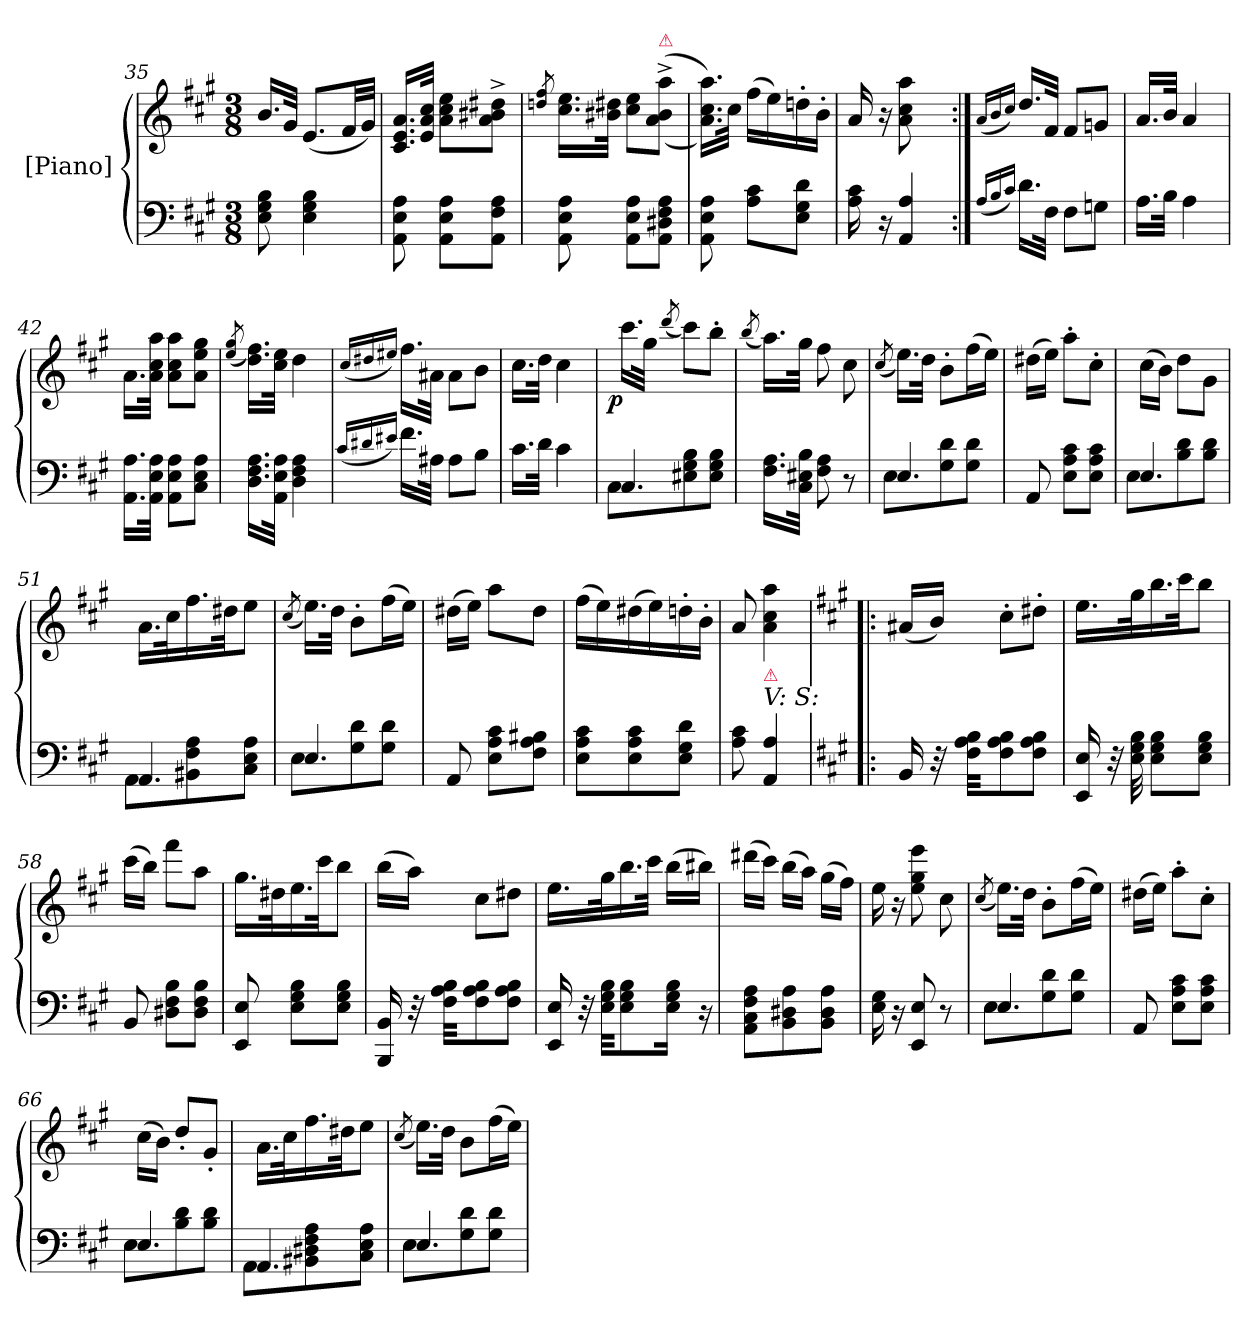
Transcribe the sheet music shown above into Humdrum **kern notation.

**kern	**kern	**dynam
*part2	*part1	*part1
*staff2	*staff1	*staff1
*I"[Piano]	*I"[Piano]	*
*clefF4	*clefG2	*
*k[f#c#g#]	*k[f#c#g#]	*
*M3/8	*M3/8	*
=35	=35	=35
8E\ 8G#\ 8B\	16.b/LL	.
.	32g#/JJk	.
4E\ 4G#\ 4B\	(<8.e/L	.
.	32f#/LL	.
.	32g#/JJJ)	.
=36	=36	=36
8AA\ 8E\ 8A\	16.c#/ 16.e/ 16.a/LL	.
.	32e/ 32a/ 32cc#/JJk	.
8AA\ 8E\ 8A\L	8a\ 8cc#\ 8ee\L	.
8AA\ 8F#\ 8A\J	8a^<\ 8b#X^<\ 8dd#X^<\J	.
=37	=37	=37
.	8qddn/ 8qff#/	.
8AA\ 8E\ 8A\	16.cc#\ 16.ee\LL	.
.	32b#X\ 32dd#X\JJk	.
8AA\ 8E\ 8A\L	8cc#\ 8ee\L	.
!	!LO:TX:a:color=crimson:t=⚠	!
8AA\ 8D#X\ 8F#\ 8A\J	(>(<8a^<\ 8b#^<\ 8aa^<\J	.
=38	=38	=38
8AA\ 8E\ 8A\	16.a\ 16.cc#\ 16.aa\LL))	.
.	32cc#\JJk	.
8A\ 8c#\L	(16ff#\LL	.
.	16ee\)	.
8E\ 8G#\ 8d\J	16ddn'>\	.
.	16b'>\JJ	.
=39	=39	=39
16A\ 16c#\	16a/	.
16r	16r	.
4AA/ 4A/	8a\ 8cc#\ 8aa\	.
.	8ryy	.
=40:|!	=40:|!	=40:|!
(<16qqA/LL	(<16qqa/LL	.
16qqB/	16qqb/	.
16qqc#/JJ)	16qqcc#/JJ)	.
16.d\LL	16.dd/LL	.
32F#\JJk	32f#/JJk	.
8F#\L	8f#/L	.
8Gn\J	8gn/J	.
=41	=41	=41
16.A\LL	16.a/LL	.
32B\JJk	32b/JJk	.
4A\	4a/	.
=42	=42	=42
16.AA\ 16.A\LL	16.a\LL	.
32AA\ 32E\ 32A\JJk	32a\ 32cc#\ 32aa\JJk	.
8AA\ 8E\ 8A\L	8a\ 8cc#\ 8aa\L	.
8C#\ 8E\ 8A\J	8a\ 8ee\ 8gg#\J	.
=43	=43	=43
.	(<8qee/ 8qgg#/	.
16.D\ 16.F#\ 16.A\LL	16.dd\ 16.ff#\LL)	.
32AA\ 32E\ 32A\JJk	32cc#\ 32ee\JJk	.
4D\ 4F#\ 4A\	4dd\	.
=44	=44	=44
(<16qqc#/LL	(<16qqcc#/LL	.
16qqd#X/	16qqdd#X/	.
16qqe#X/JJ)	16qqee#X/JJ)	.
16.f#\LL	16.ff#\LL	.
32A#X\JJk	32a#X\JJk	.
8A#\L	8a#\L	.
8B\J	8b\J	.
=45	=45	=45
16.c#\LL	16.cc#\LL	.
32d\JJk	32dd\JJk	.
4c#\	4cc#\	.
=46	=46	=46
*^	*	*
!	!	!	!LO:DY:b:rj
4.C#/	8C#\L	16.ccc#\LL	p
.	.	32gg#\JJk	.
.	.	(<8qddd/	.
.	8E#X\ 8G#\ 8B\	8ccc#\L)	.
.	8E#\ 8G#\ 8B\J	8bb'>\J	.
*v	*v	*	*
=47	=47	=47
.	(<8qbb/	.
16.F#\ 16.A\LL	16.aa\LL)	.
32C#\ 32E#X\ 32B\JJk	32gg#\JJk	.
8F#\ 8A\	8ff#\	.
8r	8cc#\	.
=48	=48	=48
.	(<8qcc#/	.
*^	*	*
4.E/	8E\L	16.ee\LL)	.
.	.	32dd\JJk	.
.	8G#\ 8d\	8b'>\L	.
.	8G#\ 8d\J	(>16ff#\L	.
.	.	16ee\JJ)	.
*v	*v	*	*
=49	=49	=49
8AA/	(>16dd#X\LL	.
.	16ee\JJ)	.
8E\ 8A\ 8c#\L	8aa'>\L	.
8E\ 8A\ 8c#\J	8cc#'>\J	.
=50	=50	=50
*^	*	*
4.E/	8E\L	(>16cc#\LL	.
.	.	16b\JJ)	.
.	8B\ 8d\	8dd\L	.
.	8B\ 8d\J	8g#\J	.
=51	=51	=51	=51
4.AA/	8AA\L	16.a\LL	.
.	.	32cc#\K	.
.	8BB#X\ 8F#\ 8A\	16.ff#\	.
.	.	32dd#X\JK	.
.	8C#\ 8E\ 8A\J	8ee\J	.
=52	=52	=52	=52
.	.	(<8qcc#/	.
4.E/	8E\L	16.ee\LL)	.
.	.	32dd\JJk	.
.	8G#\ 8d\	8b'>\L	.
.	8G#\ 8d\J	(>16ff#\L	.
.	.	16ee\JJ)	.
*v	*v	*	*
=53	=53	=53
8AA/	(>16dd#X\LL	.
.	16ee\JJ)	.
8E\ 8A\ 8c#\L	8aa\L	.
8F#\ 8A\ 8B#X\J	8dd#\J	.
=54	=54	=54
8E\ 8A\ 8c#\L	(>16ff#\LL	.
.	16ee\)	.
8E\ 8A\ 8c#\	(>16dd#X\	.
.	16ee\)	.
8E\ 8G#\ 8d\J	16ddn'>\	.
.	16b'>\JJ	.
=55	=55	=55
8A\ 8c#\	8a/	.
!	!LO:TX:b:color=crimson:t=⚠	!
!	!LO:TX:b:i:t=V&colon; S&colon;	!
4AA/ 4A/	4a\ 4cc#\ 4aa\	.
=56!|:	=56!|:	=56!|:
*k[f#c#g#]	*k[f#c#g#]	*
16BB/	(<16a#X/LL	.
32r	16b/JJ)	.
32F#\ 32A\ 32B\KKL	.	.
8F#\ 8A\ 8B\	8cc#'>\L	.
8F#\ 8A\ 8B\J	8dd#X'>\J	.
=57	=57	=57
16EE/ 16E/	16.ee\LL	.
32r	.	.
32E\ 32G#\ 32B\	32gg#\K	.
8E\ 8G#\ 8B\L	16.bb\	.
.	32ccc#\JK	.
8E\ 8G#\ 8B\J	8bb\J	.
=58	=58	=58
8BB/	(>16ccc#\LL	.
.	16bb\JJ)	.
8D#X\ 8F#\ 8B\L	8fff#\L	.
8D#\ 8F#\ 8B\J	8aa\J	.
=59	=59	=59
8EE/ 8E/	16.gg#\LL	.
.	32dd#X\K	.
8E\ 8G#\ 8B\L	16.ee\	.
.	32ccc#\JK	.
8E\ 8G#\ 8B\J	8bb\J	.
=60	=60	=60
16BBB/ 16BB/	(>16bb\LL	.
32r	16aa\JJ)	.
32F#\ 32A\ 32B\KKL	.	.
8F#\ 8A\ 8B\	8cc#\L	.
8F#\ 8A\ 8B\J	8dd#X\J	.
=61	=61	=61
16EE/ 16E/	16.ee\LL	.
32r	.	.
32E\ 32G#\ 32B\KKL	32gg#\K	.
8E\ 8G#\ 8B\	16.bb\	.
.	32ccc#\JJk	.
16E\ 16G#\ 16B\Jk	(>16bb\LL	.
16r	16bb#X\JJ)	.
=62	=62	=62
8AA\ 8C#\ 8F#\ 8A\L	(>16ddd#X\LL	.
.	16ccc#\JJ)	.
8BB\ 8D#X\ 8A\	(>16bb\LL	.
.	16aa\JJ)	.
8BB\ 8D#\ 8A\J	(>16gg#\LL	.
.	16ff#\JJ)	.
=63	=63	=63
16E\ 16G#\	16ee\	.
16r	16r	.
8EE/ 8E/	8ee\ 8gg#\ 8eee\	.
8r	8cc#\	.
=64	=64	=64
.	(<8qcc#/	.
*^	*	*
4.E/	8E\L	16.ee\LL)	.
.	.	32dd\JJk	.
.	8G#\ 8d\	8b'>\L	.
.	8G#\ 8d\J	(>16ff#\L	.
.	.	16ee\JJ)	.
*v	*v	*	*
=65	=65	=65
8AA/	(>16dd#X\LL	.
.	16ee\JJ)	.
8E\ 8A\ 8c#\L	8aa'>\L	.
8E\ 8A\ 8c#\J	8cc#'>\J	.
=66	=66	=66
*^	*	*
4.E/	8E\L	(>16cc#\LL	.
.	.	16b\JJ)	.
.	8B\ 8d\	8dd'</L	.
.	8B\ 8d\J	8g#'</J	.
=67	=67	=67	=67
4.AA/	8AA\L	16.a\LL	.
.	.	32cc#\K	.
.	8BB#X\ 8D#X\ 8F#\ 8A\	16.ff#\	.
.	.	32dd#X\JK	.
.	8C#\ 8E\ 8A\J	8ee\J	.
=68	=68	=68	=68
.	.	(<8qcc#/	.
4.E/	8E\L	16.ee\LL)	.
.	.	32dd\JJk	.
.	8G#\ 8d\	8b\L	.
.	8G#\ 8d\J	(>16ff#\L	.
.	.	16ee\JJ)	.
*v	*v	*	*
=	=	=
*-	*-	*-
